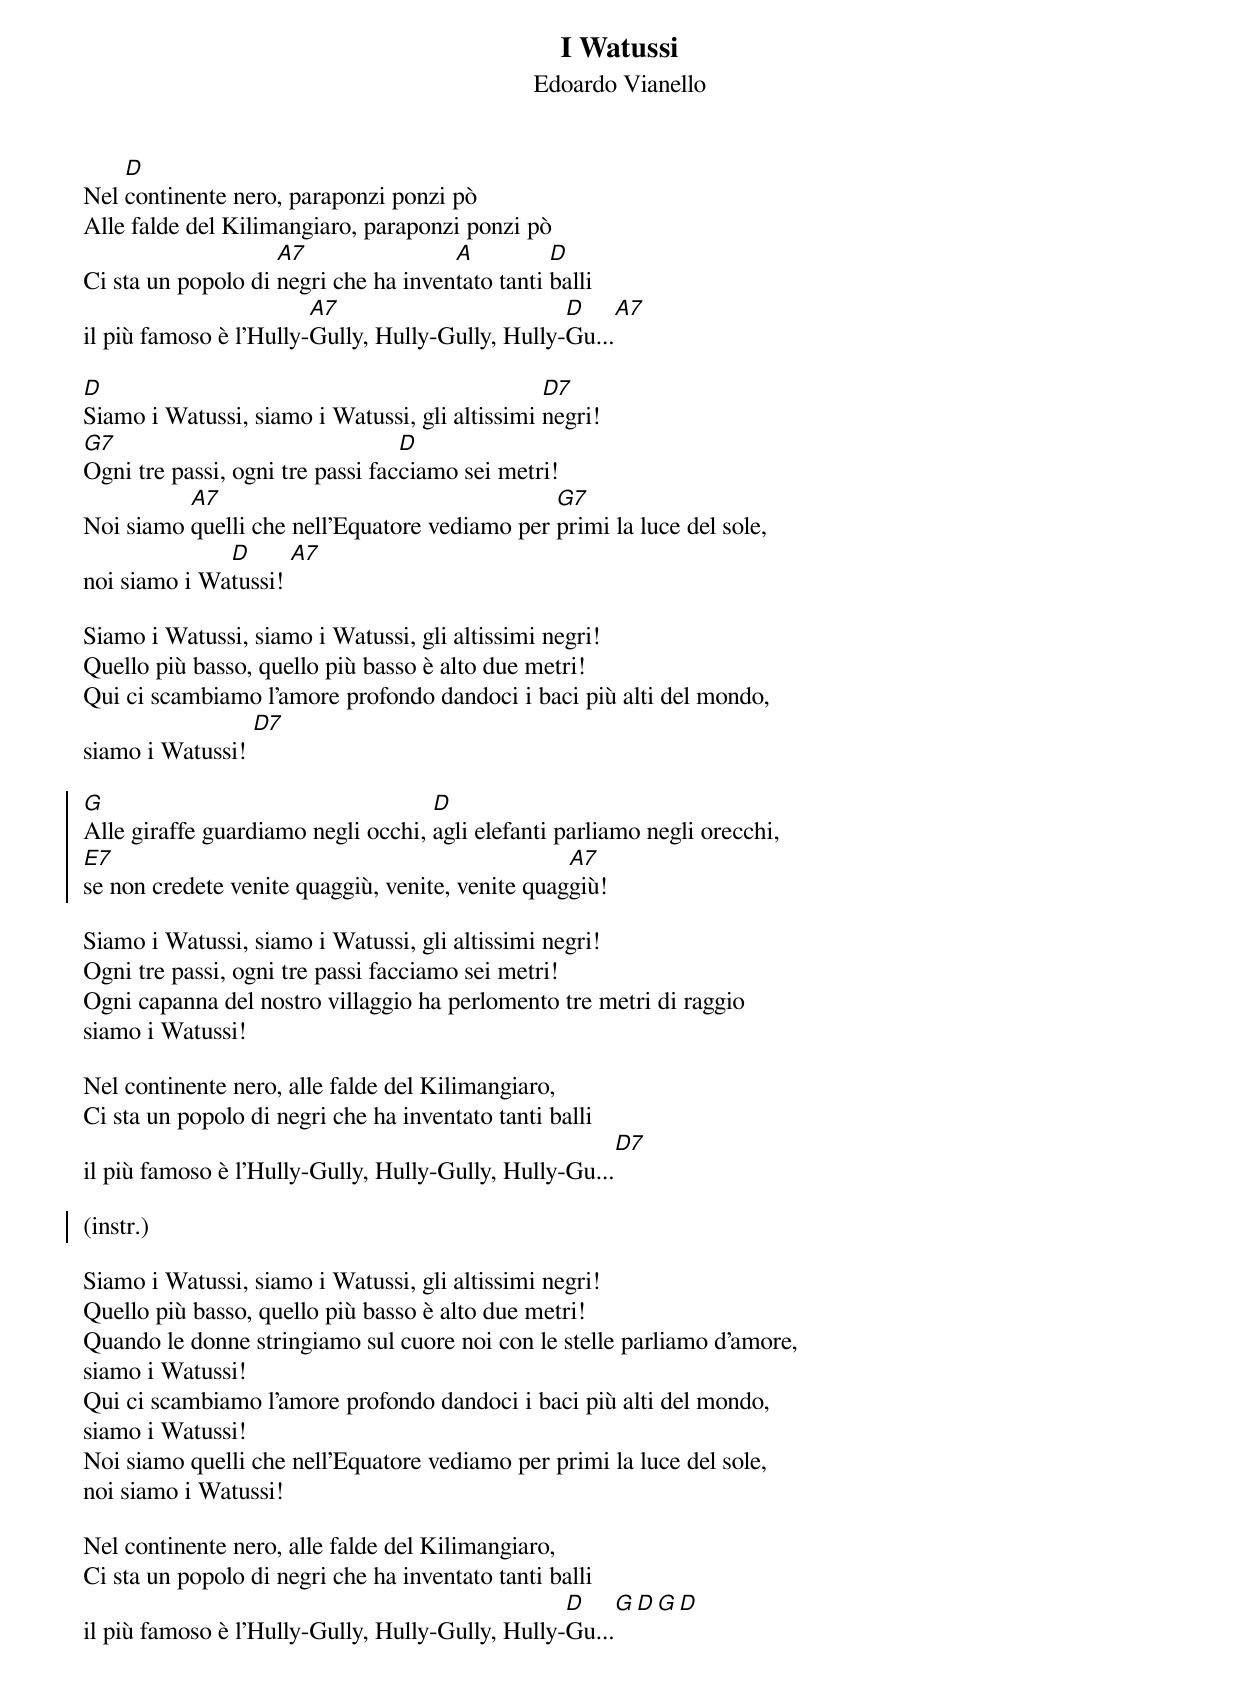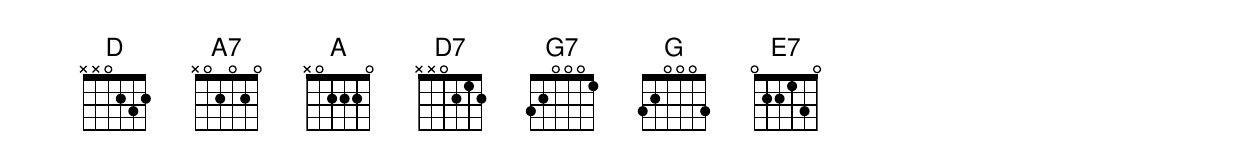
{title: I Watussi}
{subtitle: Edoardo Vianello}

Nel [D]continente nero, paraponzi ponzi pò
Alle falde del Kilimangiaro, paraponzi ponzi pò
Ci sta un popolo di [A7]negri che ha inven[A]tato tanti [D]balli
il più famoso è l'Hully-[A7]Gully, Hully-Gully, Hully-[D]Gu...[A7]

[D]Siamo i Watussi, siamo i Watussi, gli altissimi [D7]negri!
[G7]Ogni tre passi, ogni tre passi fac[D]ciamo sei metri!
Noi siamo [A7]quelli che nell'Equatore vediamo per [G7]primi la luce del sole,
noi siamo i Wa[D]tussi! [A7]

Siamo i Watussi, siamo i Watussi, gli altissimi negri!
Quello più basso, quello più basso è alto due metri!
Qui ci scambiamo l'amore profondo dandoci i baci più alti del mondo,
siamo i Watussi! [D7]

{soc}
[G]Alle giraffe guardiamo negli occhi, [D]agli elefanti parliamo negli orecchi,
[E7]se non credete venite quaggiù, venite, venite quag[A7]giù!
{eoc}

Siamo i Watussi, siamo i Watussi, gli altissimi negri!
Ogni tre passi, ogni tre passi facciamo sei metri!
Ogni capanna del nostro villaggio ha perlomento tre metri di raggio
siamo i Watussi!

Nel continente nero, alle falde del Kilimangiaro,
Ci sta un popolo di negri che ha inventato tanti balli
il più famoso è l'Hully-Gully, Hully-Gully, Hully-Gu...[D7]

{soc}
(instr.)
{eoc}

Siamo i Watussi, siamo i Watussi, gli altissimi negri!
Quello più basso, quello più basso è alto due metri!
Quando le donne stringiamo sul cuore noi con le stelle parliamo d'amore,
siamo i Watussi!
Qui ci scambiamo l'amore profondo dandoci i baci più alti del mondo,
siamo i Watussi!
Noi siamo quelli che nell'Equatore vediamo per primi la luce del sole,
noi siamo i Watussi!

Nel continente nero, alle falde del Kilimangiaro,
Ci sta un popolo di negri che ha inventato tanti balli
il più famoso è l'Hully-Gully, Hully-Gully, Hully-[D]Gu...[G][D][G][D]
